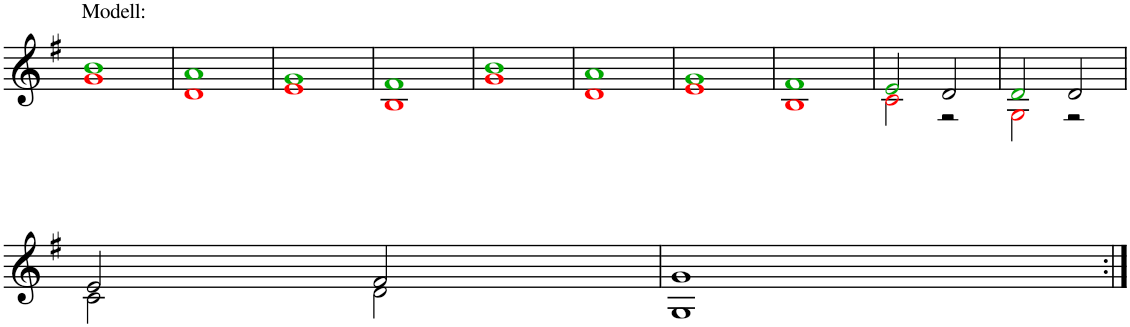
**kern
*part1
*staff1
*I"Piano
*I'Pno
!!LO:PB:g=z
*clefG2
*k[f#]
*M4/4
*met(c)
=43
*^
!LO:TX:a:t=Modell&colon;	!
1bi	1gj
=44	=44
1ai	1dj
=45	=45
1gi	1ej
=46	=46
1f#i	1Bj
=47	=47
1bi	1gj
=48	=48
1ai	1dj
=49	=49
1gi	1ej
=50	=50
1f#i	1Bj
=51	=51
2ei/	2cj\
2d/	2r
=52	=52
2di/	2Gj\
2d/	2r
!!LO:LB:g=z	!!
=53	=53
2e/	2c\
2f#/	2d\
=54	=54
1g	1G
*v	*v
=:|!
*-
